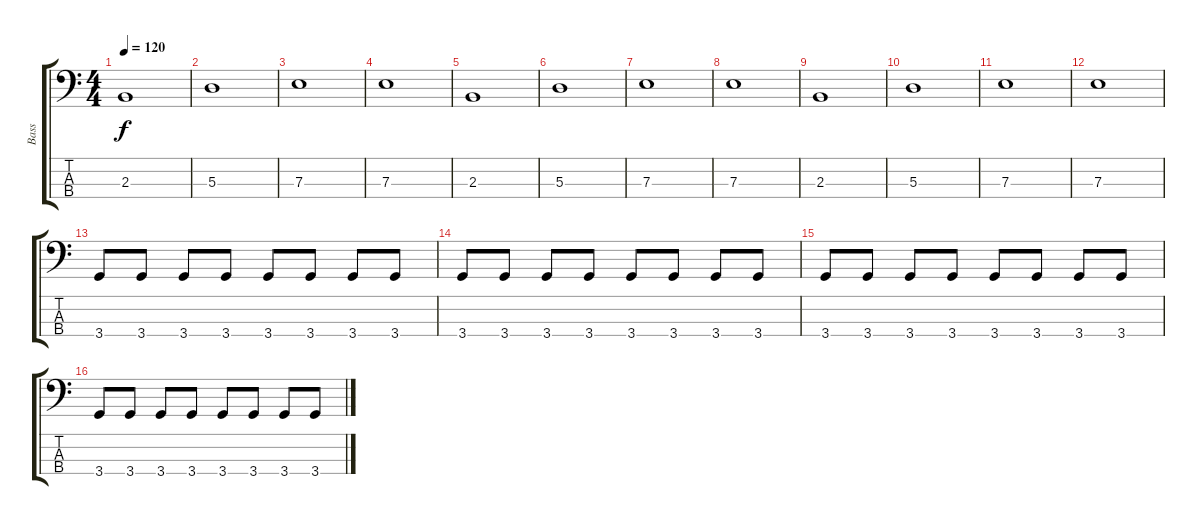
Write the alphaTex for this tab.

\track ("Bass" "Bass") {instrument electricbassfinger}
\staff {score tabs}
\tuning (G2 D2 A1 E1) {hide}
\ts (4 4)
\tempo 120
\clef f4
\ks c
2.3.1{dy f} |
5.3.1 |
7.3.1 |
7.3.1 |
2.3.1 |
5.3.1 |
7.3.1 |
7.3.1 |
2.3.1 |
5.3.1 |
7.3.1 |
7.3.1 |
3.4.8 3.4.8 3.4.8 3.4.8 3.4.8 3.4.8 3.4.8 3.4.8 |
3.4.8 3.4.8 3.4.8 3.4.8 3.4.8 3.4.8 3.4.8 3.4.8 |
3.4.8 3.4.8 3.4.8 3.4.8 3.4.8 3.4.8 3.4.8 3.4.8 |
3.4.8 3.4.8 3.4.8 3.4.8 3.4.8 3.4.8 3.4.8 3.4.8
